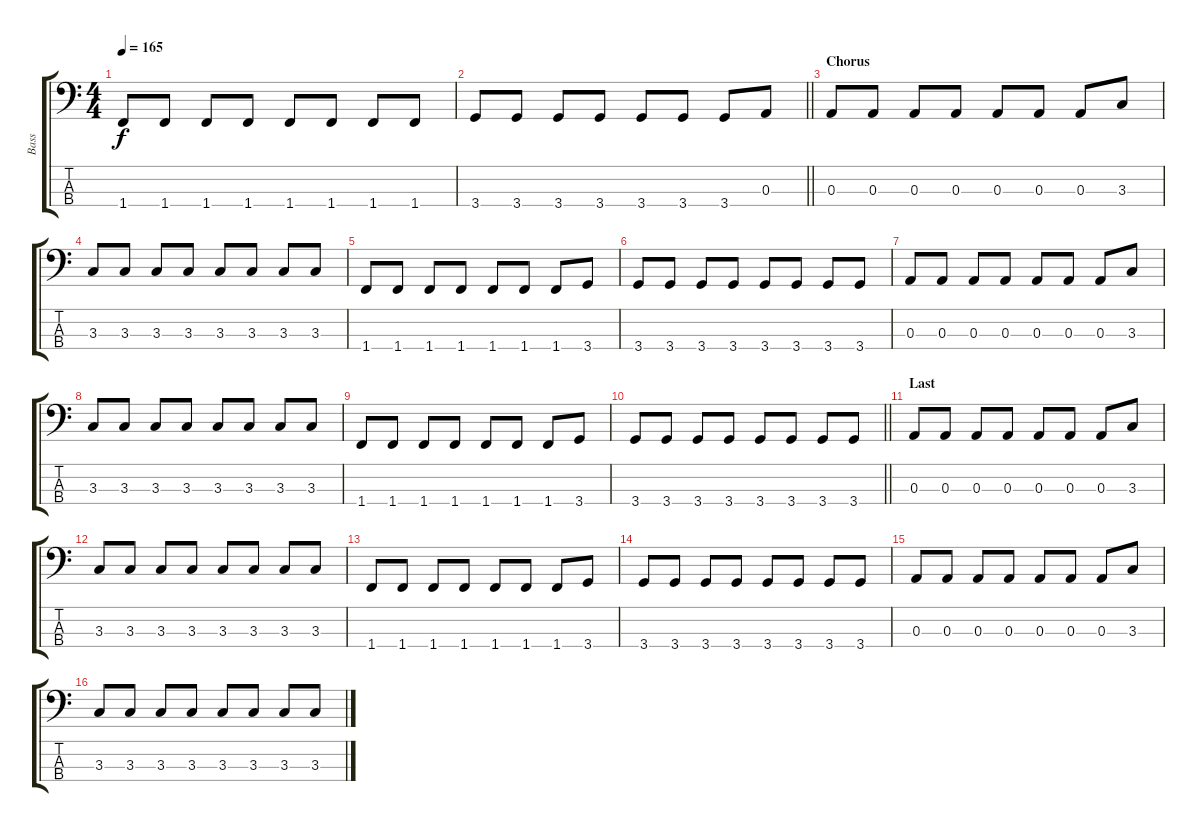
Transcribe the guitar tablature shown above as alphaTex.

\track ("Bass" "Bass") {instrument electricbassfinger}
\staff {score tabs}
\tuning (G2 D2 A1 E1) {hide}
\ts (4 4)
\tempo 165
\clef f4
\ks c
1.4.8{dy f} 1.4.8 1.4.8 1.4.8 1.4.8 1.4.8 1.4.8 1.4.8 |
\barLineRight lightlight
3.4.8 3.4.8 3.4.8 3.4.8 3.4.8 3.4.8 3.4.8 0.3.8 |
\section ("" "Chorus")
0.3.8 0.3.8 0.3.8 0.3.8 0.3.8 0.3.8 0.3.8 3.3.8 |
3.3.8 3.3.8 3.3.8 3.3.8 3.3.8 3.3.8 3.3.8 3.3.8 |
1.4.8 1.4.8 1.4.8 1.4.8 1.4.8 1.4.8 1.4.8 3.4.8 |
3.4.8 3.4.8 3.4.8 3.4.8 3.4.8 3.4.8 3.4.8 3.4.8 |
0.3.8 0.3.8 0.3.8 0.3.8 0.3.8 0.3.8 0.3.8 3.3.8 |
3.3.8 3.3.8 3.3.8 3.3.8 3.3.8 3.3.8 3.3.8 3.3.8 |
1.4.8 1.4.8 1.4.8 1.4.8 1.4.8 1.4.8 1.4.8 3.4.8 |
\barLineRight lightlight
3.4.8 3.4.8 3.4.8 3.4.8 3.4.8 3.4.8 3.4.8 3.4.8 |
\section ("" "Last")
0.3.8 0.3.8 0.3.8 0.3.8 0.3.8 0.3.8 0.3.8 3.3.8 |
3.3.8 3.3.8 3.3.8 3.3.8 3.3.8 3.3.8 3.3.8 3.3.8 |
1.4.8 1.4.8 1.4.8 1.4.8 1.4.8 1.4.8 1.4.8 3.4.8 |
3.4.8 3.4.8 3.4.8 3.4.8 3.4.8 3.4.8 3.4.8 3.4.8 |
0.3.8 0.3.8 0.3.8 0.3.8 0.3.8 0.3.8 0.3.8 3.3.8 |
3.3.8 3.3.8 3.3.8 3.3.8 3.3.8 3.3.8 3.3.8 3.3.8
